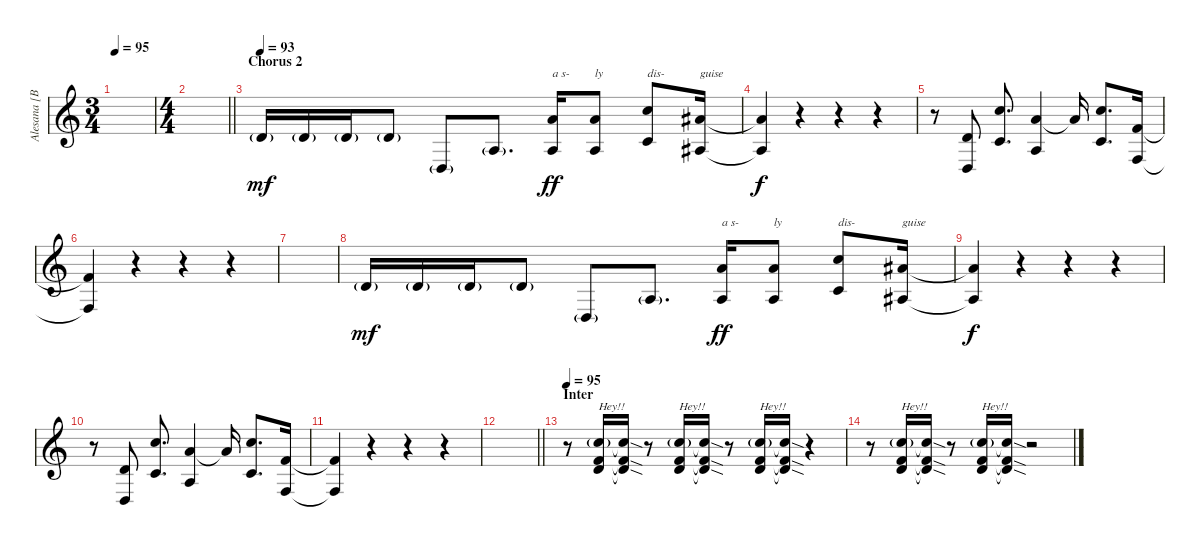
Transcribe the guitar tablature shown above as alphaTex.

\track ("Alesana [Backup Vocals]" "Alesana [B") {instrument harmonica}
\staff {score}
\tuning (E4 B3 G3 D3 A2 E2) {hide}
\ts (3 4)
\tempo 95
\clef g2
\ks c
|
\ts (4 4)
\barLineRight lightlight
|
\section ("" "Chorus 2")
\tempo 93
3.2{g}.16{dy mf balance 8} 3.2{g}.16 3.2{g}.16 3.2{g}.8 0.4{g}.8 2.3{g}.8{d} (5.1 2.3).16{txt "a s-" dy ff} (5.1 2.3).8{txt "ly"} (8.1 5.3).8{txt "dis-"} (6.1 3.3).16{txt "guise"} |
(6.1{t} 3.3{t}).4{dy f} r.4 r.4 r.4 |
r.8 (3.2 0.4).8 (8.1 5.3).8{d} (5.1 2.3).4 5.1{t}.16 (8.1 5.3).8{d} (1.1 3.4).16 |
(1.1{t} 3.4{t}).4 r.4 r.4 r.4 |
|
3.2{g}.16{dy mf} 3.2{g}.16 3.2{g}.16 3.2{g}.8 0.4{g}.8 2.3{g}.8{d} (5.1 2.3).16{txt "a s-" dy ff} (5.1 2.3).8{txt "ly"} (8.1 5.3).8{txt "dis-"} (6.1 3.3).16{txt "guise"} |
(6.1{t} 3.3{t}).4{dy f} r.4 r.4 r.4 |
r.8 (3.2 0.4).8 (8.1 5.3).8{d} (5.1 2.3).4 5.1{t}.16 (8.1 5.3).8{d} (1.1 3.4).16 |
(1.1{t} 3.4{t}).4 r.4 r.4 r.4 |
\barLineRight lightlight
|
\section ("" "Inter")
\tempo 95
r.8 (8.1{g} 6.2 7.3).16{txt "Hey!!"} (8.1{sod t} 6.2{sod t} 7.3{sod t}).16 r.8 (8.1{g} 6.2 7.3).16{txt "Hey!!"} (8.1{sod t} 6.2{sod t} 7.3{sod t}).16 r.8 (8.1{g} 6.2 7.3).16{txt "Hey!!"} (8.1{sod t} 6.2{sod t} 7.3{sod t}).16 r.4 |
r.8 (8.1{g} 6.2 7.3).16{txt "Hey!!"} (8.1{sod t} 6.2{sod t} 7.3{sod t}).16 r.8 (8.1{g} 6.2 7.3).16{txt "Hey!!"} (8.1{sod t} 6.2{sod t} 7.3{sod t}).16 r.2
